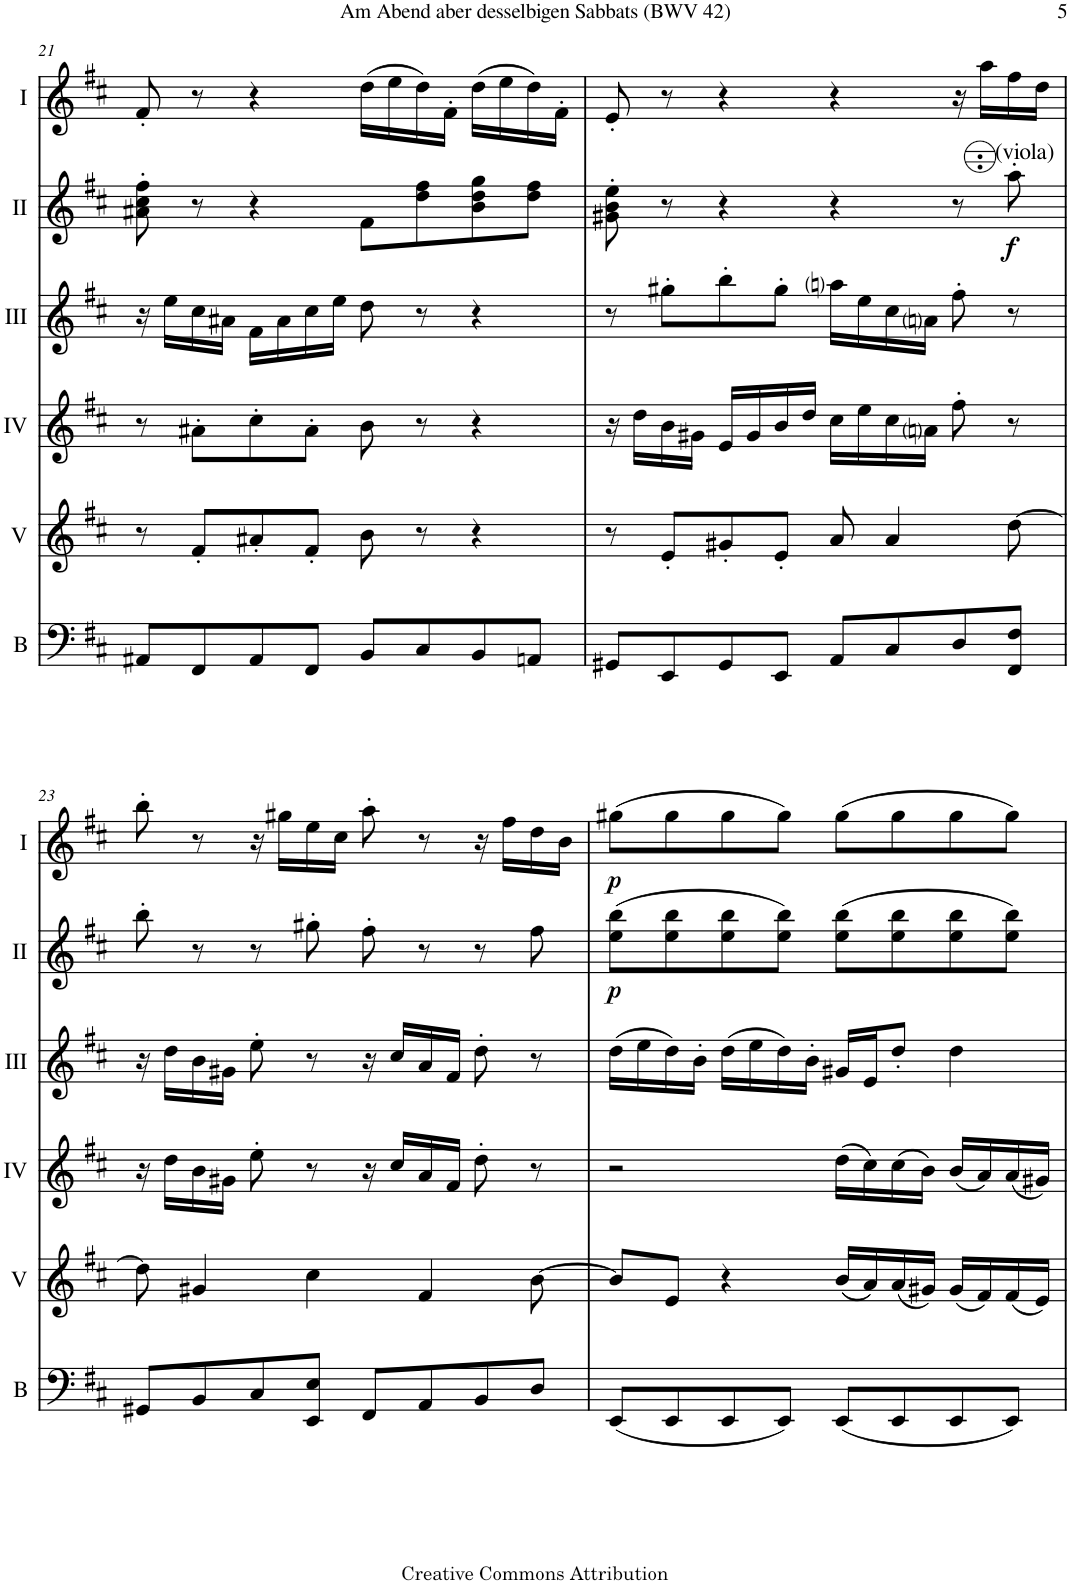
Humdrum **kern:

**kern	**kern	**kern	**kern	**kern	**dynam	**kern	**dynam
*part6	*part5	*part4	*part3	*part2	*part2	*part1	*part1
*staff6	*staff5	*staff4	*staff3	*staff2	*staff2	*staff1	*staff1
*I"Bass	*I"Acc. 5	*I"Acc. 4	*I"Acc. 3	*I"Acc. 2	*	*I"Acc. 1	*
*I'B	*	*	*	*	*	*	*
!!LO:PB:g=z
*clefF4	*clefG2	*clefG2	*clefG2	*clefG2	*	*clefG2	*
*Trd7c12	*Trd7c12	*	*	*Trd7c12	*	*	*
*k[f#c#]	*k[f#c#]	*k[f#c#]	*k[f#c#]	*k[f#c#]	*	*k[f#c#]	*
*M2/2	*M2/2	*M2/2	*M2/2	*M2/2	*	*M2/2	*
*met(c|)	*met(c|)	*met(c|)	*met(c|)	*met(c|)	*	*met(c|)	*
=21	=21	=21	=21	=21	=21	=21	=21
8AA#X/L	8r	8r	16r	8a#X\' 8cc#\' 8ff#\'	.	8f#'/	.
.	.	.	16ee\LL	.	.	.	.
8FF#/	8f#'/L	8a#X'\L	16cc#\	8r	.	8r	.
.	.	.	16a#X\JJ	.	.	.	.
8AA#/	8a#X'/	8cc#'\	16f#\LL	4r	.	4r	.
.	.	.	16a#\	.	.	.	.
8FF#/J	8f#'/J	8a#'\J	16cc#\	.	.	.	.
.	.	.	16ee\JJ	.	.	.	.
8BB/L	8b\	8b\	8dd\	8f#\L	.	(16dd\LL	.
.	.	.	.	.	.	16ee\	.
8C#/	8r	8r	8r	8dd\ 8ff#\	.	16dd\)	.
.	.	.	.	.	.	16f#'\JJ	.
8BB/	4r	4r	4r	8b\ 8dd\ 8gg\	.	(16dd\LL	.
.	.	.	.	.	.	16ee\	.
8AAn/J	.	.	.	8dd\ 8ff#\J	.	16dd\)	.
.	.	.	.	.	.	16f#'\JJ	.
=22	=22	=22	=22	=22	=22	=22	=22
8GG#X/L	8r	16r	8r	8g#X\' 8b\' 8ee\'	.	8e'/	.
.	.	16dd\LL	.	.	.	.	.
8EE/	8e'/L	16b\	8gg#X'\L	8r	.	8r	.
.	.	16g#X\JJ	.	.	.	.	.
8GG#/	8g#X'/	16e/LL	8bb'\	4r	.	4r	.
.	.	16g#/	.	.	.	.	.
8EE/J	8e'/J	16b/	8gg#'\J	.	.	.	.
.	.	16dd/JJ	.	.	.	.	.
8AA/L	8a/	16cc#\LL	16aani\LL	4r	.	4r	.
.	.	16ee\	16ee\	.	.	.	.
8C#/	4a/	16cc#\	16cc#\	.	.	.	.
.	.	16ani\JJ	16ani\JJ	.	.	.	.
8D/	.	8ff#'\	8ff#'\	8r	.	16r	.
.	.	.	.	.	.	16aa\LL	.
!	!	!	!	!	!LO:DY:b	!	!
8FF#/ 8F#/J	[8dd\	8r	8r	8aa'\	f	16ff#\	.
.	.	.	.	.	.	16dd\JJ	.
!!LO:LB:g=z
=23	=23	=23	=23	=23	=23	=23	=23
!	!	!	!	!LO:TX:a:t=(viola)	!	!	!
8GG#X/L	8dd\]	16r	16r	8bb'\	.	8bb'\	.
.	.	16dd\LL	16dd\LL	.	.	.	.
8BB/	4g#X/	16b\	16b\	8r	.	8r	.
.	.	16g#X\JJ	16g#X\JJ	.	.	.	.
8C#/	.	8ee'\	8ee'\	8r	.	16r	.
.	.	.	.	.	.	16gg#X\LL	.
8EE/ 8E/J	4cc#\	8r	8r	8gg#X'\	.	16ee\	.
.	.	.	.	.	.	16cc#\JJ	.
8FF#/L	.	16r	16r	8ff#'\	.	8aa'\	.
.	.	16cc#/LL	16cc#/LL	.	.	.	.
8AA/	4f#/	16a/	16a/	8r	.	8r	.
.	.	16f#/JJ	16f#/JJ	.	.	.	.
8BB/	.	8dd'\	8dd'\	8r	.	16r	.
.	.	.	.	.	.	16ff#\LL	.
8D/J	[8b\	8r	8r	8ff#\	.	16dd\	.
.	.	.	.	.	.	16b\JJ	.
=24	=24	=24	=24	=24	=24	=24	=24
!	!	!	!	!	!LO:DY:b	!	!LO:DY:b
(8EE/L	8b/L]	2r	(16dd\LL	(8ee\ 8bb\L	p	(8gg#X\L	p
.	.	.	16ee\	.	.	.	.
8EE/	8e/J	.	16dd\)	8ee\ 8bb\	.	8gg#\	.
.	.	.	16b'\JJ	.	.	.	.
8EE/	4r	.	(16dd\LL	8ee\ 8bb\	.	8gg#\	.
.	.	.	16ee\	.	.	.	.
8EE/J)	.	.	16dd\)	8ee\ 8bb\J)	.	8gg#\J)	.
.	.	.	16b'\JJ	.	.	.	.
(8EE/L	(16b/LL	(16dd\LL	16g#X/LL	(8ee\ 8bb\L	.	(8gg#\L	.
.	16a/)	16cc#\)	16e/J	.	.	.	.
8EE/	(16a/	(16cc#\	8dd'/J	8ee\ 8bb\	.	8gg#\	.
.	16g#X/JJ)	16b\JJ)	.	.	.	.	.
8EE/	(16g#/LL	(16b/LL	4dd\	8ee\ 8bb\	.	8gg#\	.
.	16f#/)	16a/)	.	.	.	.	.
8EE/J)	(16f#/	(16a/	.	8ee\ 8bb\J)	.	8gg#\J)	.
.	16e/JJ)	16g#X/JJ)	.	.	.	.	.
=	=	=	=	=	=	=	=
*-	*-	*-	*-	*-	*-	*-	*-
